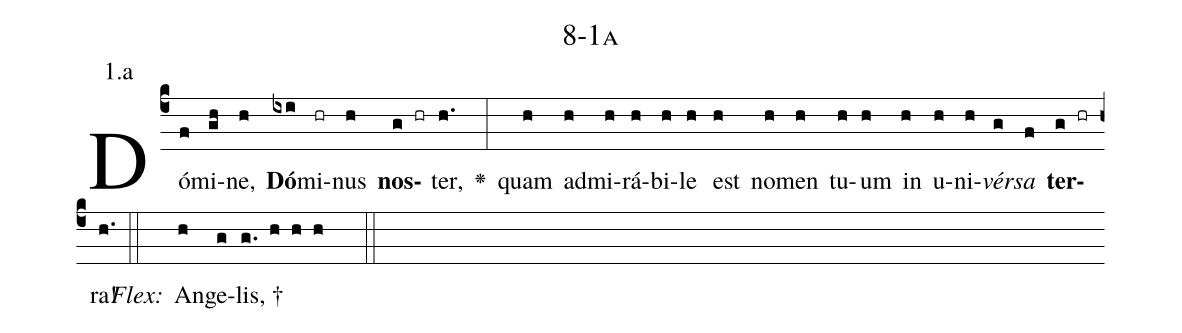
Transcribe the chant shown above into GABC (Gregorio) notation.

name: 8-1a;
annotation: 1.a;
%%
(c4)Dó(f)mi(gh)ne,(h) <b>Dó</b>(ixi)mi(hr)nus(h) <b>nos</b>(g hr)ter,(h.) <v>\greheightstar</v>(:) quam(h) ad(h)mi(h)rá(h)bi(h)le(h) est(h) no(h)men(h) tu(h)um(h) in(h) u(h)ni(h)<i>vér</i>(g)<i>sa</i>(f) <b>ter</b>(g hr)ra!(h.) (::)
<i>Flex:</i>()  An(h)ge(g)lis, †(g. h h h  ::)

%E(h) u(h) o(g) u(f) a(g) e.(h.) (::)
